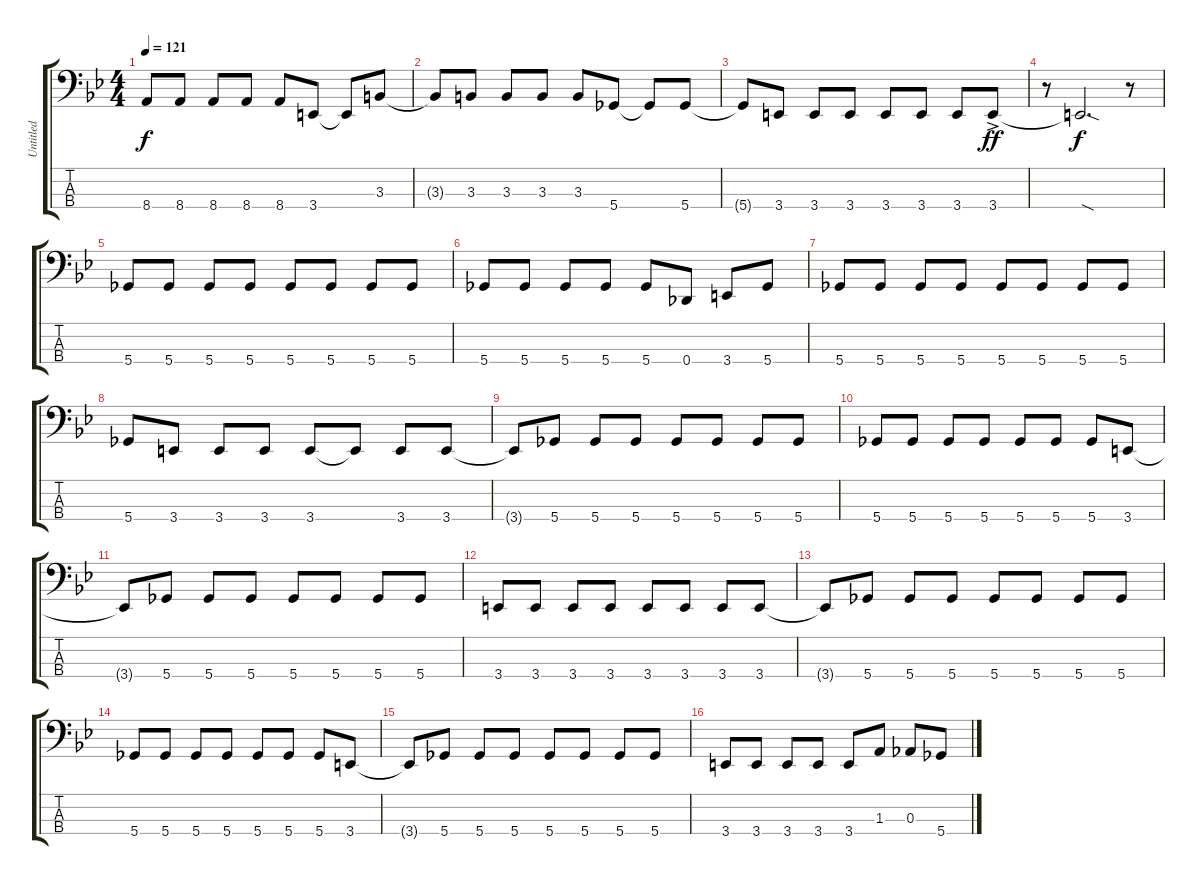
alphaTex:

\track ("Untitled" "Untitled") {instrument electricbassfinger}
\staff {score tabs}
\tuning (Gb2 Db2 Ab1 Db1) {hide}
\ts (4 4)
\tempo 121
\clef f4
\ks bb
8.4{t}.8{dy f} 8.4.8 8.4.8 8.4.8 8.4.8 3.4.8 3.4{t}.8 3.3.8 |
3.3{t}.8 3.3.8 3.3.8 3.3.8 3.3.8 5.4.8 5.4{t}.8 5.4.8 |
5.4{t}.8 3.4.8 3.4.8 3.4.8 3.4.8 3.4.8 3.4.8 3.4{ac}.8{dy ff} |
r.8 3.4{sod t}.2{d dy f} r.8 |
5.4.8 5.4.8 5.4.8 5.4.8 5.4.8 5.4.8 5.4.8 5.4.8 |
5.4.8 5.4.8 5.4.8 5.4.8 5.4.8 0.4.8 3.4.8 5.4.8 |
5.4.8 5.4.8 5.4.8 5.4.8 5.4.8 5.4.8 5.4.8 5.4.8 |
5.4.8 3.4.8 3.4.8 3.4.8 3.4.8 3.4{t}.8 3.4.8 3.4.8 |
3.4{t}.8 5.4.8 5.4.8 5.4.8 5.4.8 5.4.8 5.4.8 5.4.8 |
5.4.8 5.4.8 5.4.8 5.4.8 5.4.8 5.4.8 5.4.8 3.4.8 |
3.4{t}.8 5.4.8 5.4.8 5.4.8 5.4.8 5.4.8 5.4.8 5.4.8 |
3.4.8 3.4.8 3.4.8 3.4.8 3.4.8 3.4.8 3.4.8 3.4.8 |
3.4{t}.8 5.4.8 5.4.8 5.4.8 5.4.8 5.4.8 5.4.8 5.4.8 |
5.4.8 5.4.8 5.4.8 5.4.8 5.4.8 5.4.8 5.4.8 3.4.8 |
3.4{t}.8 5.4.8 5.4.8 5.4.8 5.4.8 5.4.8 5.4.8 5.4.8 |
3.4.8 3.4.8 3.4.8 3.4.8 3.4.8 1.3.8 0.3.8 5.4.8
